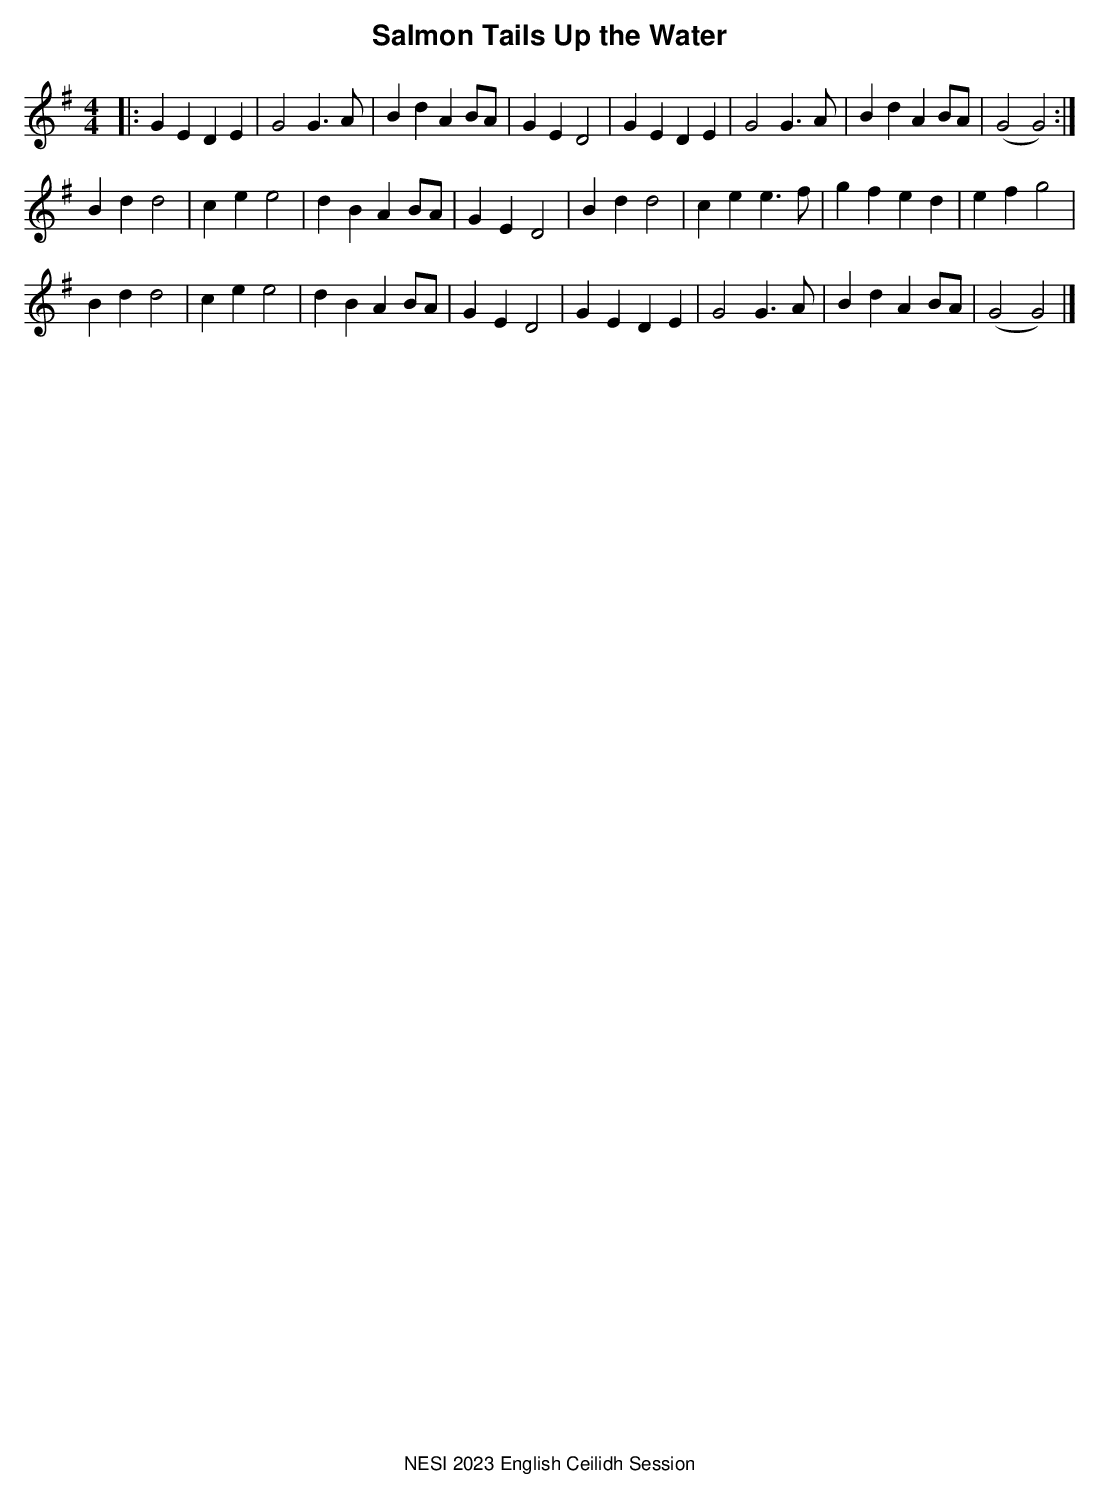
X:1
T:Salmon Tails Up the Water
M:4/4
L:1/8
K:G
|:G2E2D2E2|G4G3A|B2d2A2BA|G2E2D4|\
G2E2D2E2|G4G3A|B2d2A2BA|(G4G4):|
B2d2d4|c2e2e4|d2B2A2BA|G2E2D4|\
B2d2d4|c2e2e3f|g2f2e2d2|e2f2g4|
B2d2d4|c2e2e4|d2B2A2BA|G2E2D4|\
G2E2D2E2|G4G3A|B2d2A2BA|(G4G4)|]
